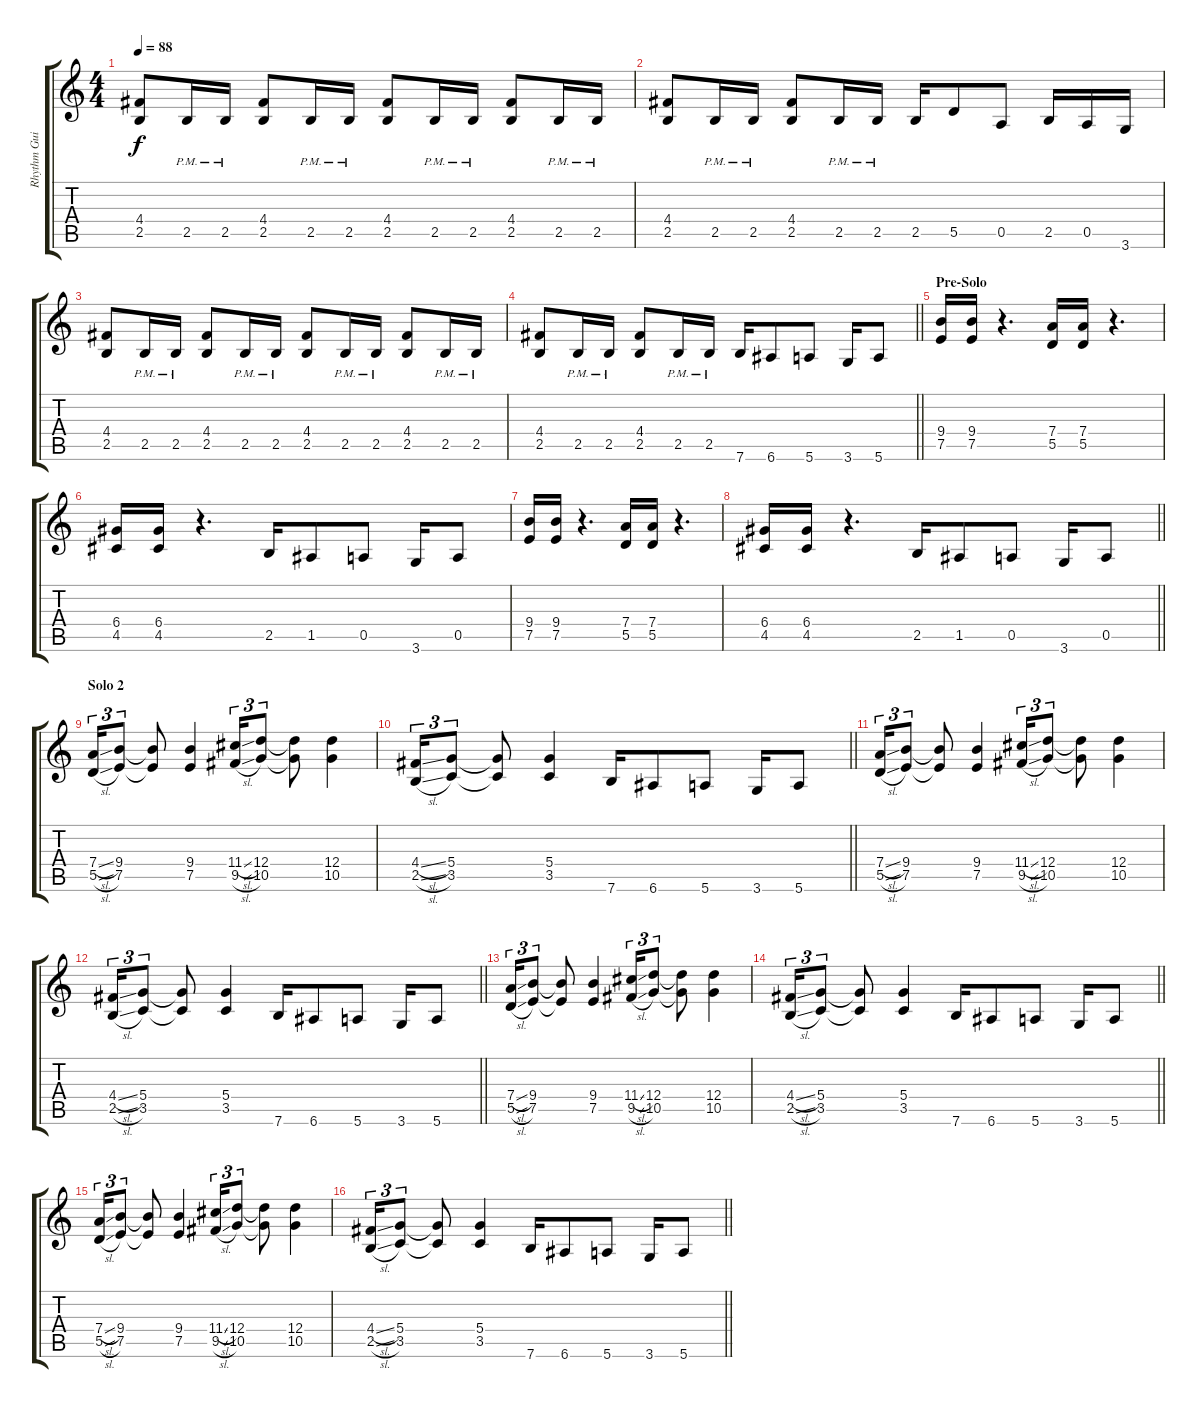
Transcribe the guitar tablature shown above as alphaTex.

\track ("Rhythm Guitar" "Rhythm Gui") {instrument distortionguitar}
\staff {score tabs}
\tuning (E4 B3 G3 D3 A2 E2) {hide}
\ts (4 4)
\tempo 88
\clef g2
\ks c
(4.4 2.5).8{dy f} 2.5{pm}.16 2.5{pm}.16 (4.4 2.5).8 2.5{pm}.16 2.5{pm}.16 (4.4 2.5).8 2.5{pm}.16 2.5{pm}.16 (4.4 2.5).8 2.5{pm}.16 2.5{pm}.16 |
(4.4 2.5).8 2.5{pm}.16 2.5{pm}.16 (4.4 2.5).8 2.5{pm}.16 2.5{pm}.16 2.5.16 5.5.8 0.5.8 2.5.16 0.5.16 3.6.16 |
(4.4 2.5).8 2.5{pm}.16 2.5{pm}.16 (4.4 2.5).8 2.5{pm}.16 2.5{pm}.16 (4.4 2.5).8 2.5{pm}.16 2.5{pm}.16 (4.4 2.5).8 2.5{pm}.16 2.5{pm}.16 |
\barLineRight lightlight
(4.4 2.5).8 2.5{pm}.16 2.5{pm}.16 (4.4 2.5).8 2.5{pm}.16 2.5{pm}.16 7.6.16 6.6.8 5.6.8 3.6.16 5.6.8 |
\section ("" "Pre-Solo")
(9.4 7.5).16 (9.4 7.5).16 r.4{d} (7.4 5.5).16 (7.4 5.5).16 r.4{d} |
(6.4 4.5).16 (6.4 4.5).16 r.4{d} 2.5.16 1.5.8 0.5.8 3.6.16 0.5.8 |
(9.4 7.5).16 (9.4 7.5).16 r.4{d} (7.4 5.5).16 (7.4 5.5).16 r.4{d} |
\barLineRight lightlight
(6.4 4.5).16 (6.4 4.5).16 r.4{d} 2.5.16 1.5.8 0.5.8 3.6.16 0.5.8 |
\section ("" "Solo 2")
(7.4{sl} 5.5{sl}).16{tu (3 2)} (9.4 7.5).8{tu (3 2)} (9.4{t} 7.5{t}).8 (9.4 7.5).4 (11.4{sl} 9.5{sl}).16{tu (3 2)} (12.4 10.5).8{tu (3 2)} (12.4{t} 10.5{t}).8 (12.4 10.5).4 |
\barLineRight lightlight
(4.4{sl} 2.5{sl}).16{tu (3 2)} (5.4 3.5).8{tu (3 2)} (5.4{t} 3.5{t}).8 (5.4 3.5).4 7.6.16 6.6.8 5.6.8 3.6.16 5.6.8 |
(7.4{sl} 5.5{sl}).16{tu (3 2)} (9.4 7.5).8{tu (3 2)} (9.4{t} 7.5{t}).8 (9.4 7.5).4 (11.4{sl} 9.5{sl}).16{tu (3 2)} (12.4 10.5).8{tu (3 2)} (12.4{t} 10.5{t}).8 (12.4 10.5).4 |
\barLineRight lightlight
(4.4{sl} 2.5{sl}).16{tu (3 2)} (5.4 3.5).8{tu (3 2)} (5.4{t} 3.5{t}).8 (5.4 3.5).4 7.6.16 6.6.8 5.6.8 3.6.16 5.6.8 |
(7.4{sl} 5.5{sl}).16{tu (3 2)} (9.4 7.5).8{tu (3 2)} (9.4{t} 7.5{t}).8 (9.4 7.5).4 (11.4{sl} 9.5{sl}).16{tu (3 2)} (12.4 10.5).8{tu (3 2)} (12.4{t} 10.5{t}).8 (12.4 10.5).4 |
\barLineRight lightlight
(4.4{sl} 2.5{sl}).16{tu (3 2)} (5.4 3.5).8{tu (3 2)} (5.4{t} 3.5{t}).8 (5.4 3.5).4 7.6.16 6.6.8 5.6.8 3.6.16 5.6.8 |
(7.4{sl} 5.5{sl}).16{tu (3 2)} (9.4 7.5).8{tu (3 2)} (9.4{t} 7.5{t}).8 (9.4 7.5).4 (11.4{sl} 9.5{sl}).16{tu (3 2)} (12.4 10.5).8{tu (3 2)} (12.4{t} 10.5{t}).8 (12.4 10.5).4 |
\barLineRight lightlight
(4.4{sl} 2.5{sl}).16{tu (3 2)} (5.4 3.5).8{tu (3 2)} (5.4{t} 3.5{t}).8 (5.4 3.5).4 7.6.16 6.6.8 5.6.8 3.6.16 5.6.8
